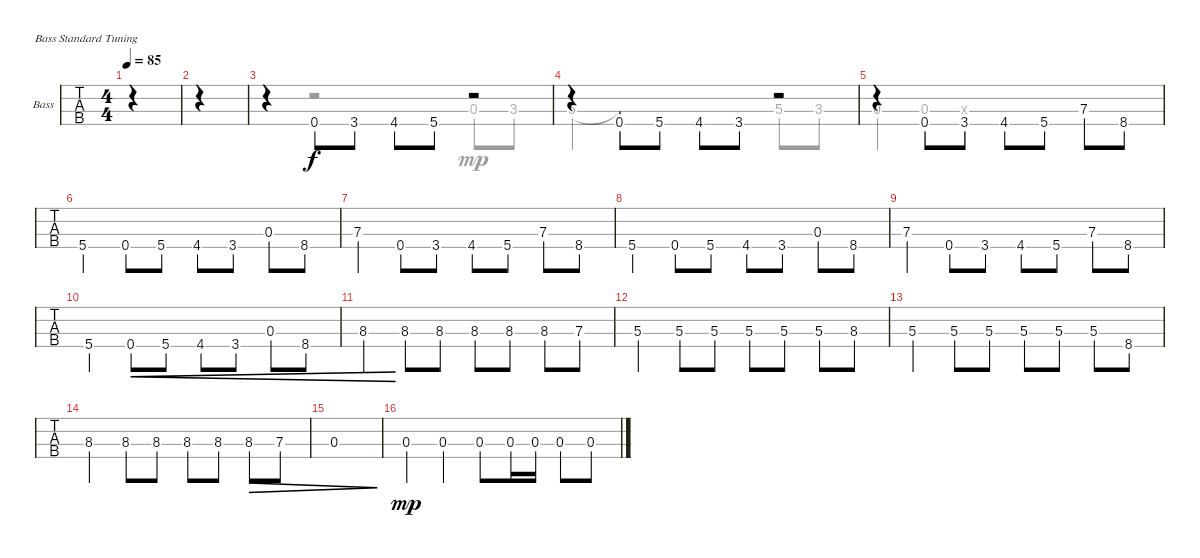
\defaultSystemsLayout 4
\bracketExtendMode groupsimilarinstruments
\firstSystemTrackNameOrientation horizontal
\otherSystemsTrackNameOrientation horizontal
\track ("Bass" "Bass") {instrument electricbassfinger}
\staff {tabs}
\tuning (G2 D2 A1 E1)
\voice
\ts (4 4)
\tempo 85
\clef g2
\scale
0.481781
\ks c
|
\scale
0.259109 |
\scale
0.259109 r.4 0.4.8 3.4.8 4.4.8 5.4.8 r.2 |
\scale
0.333333 r.4 0.4.8 5.4.8 4.4.8 3.4.8 r.2 |
\scale
0.333333 r.4 0.4.8 3.4.8 4.4.8 5.4.8 7.3{ac}.8 8.4{ac}.8 |
\scale
0.333333 5.4{ac}.4 0.4.8 5.4.8 4.4.8 3.4.8 0.3{ac}.8 8.4{ac}.8 |
\scale
0.333333 7.3{ac}.4 0.4.8 3.4.8 4.4.8 5.4.8 7.3{ac}.8 8.4{ac}.8 |
\scale
0.333333 5.4{ac}.4 0.4.8 5.4.8 4.4.8 3.4.8 0.3{ac}.8 8.4{ac}.8 |
\scale
0.333333 7.3{ac}.4 0.4.8 3.4.8 4.4.8 5.4.8 7.3{ac}.8 8.4{ac}.8 |
\scale
0.333333 5.4{ac}.4 0.4.8{cre} 5.4.8{cre} 4.4.8{cre} 3.4.8{cre} 0.3{ac}.8{cre} 8.4{ac}.8{cre} |
\scale
0.333333 8.3{ac}.4{cre} 8.3.8{dy f} 8.3.8 8.3.8 8.3.8 8.3.8 7.3.8 |
\scale
0.333333 5.3.4 5.3.8 5.3.8 5.3.8 5.3.8 5.3.8 8.3.8 |
5.3.4 5.3.8 5.3.8 5.3.8 5.3.8 5.3.8 8.4.8 |
8.3.4 8.3.8 8.3.8 8.3.8 8.3.8 8.3.8{dec} 7.3.8{dec} |
0.3.1{dec} |
0.3.4{dy mp} 0.3.4 0.3.8 0.3.16 0.3.16 0.3.8 0.3.8
\voice
\clef g2
\ottava regular
\simile none
\scale
0.481781
\ks c
|
\scale
0.259109 |
\scale
0.259109 r.4 r.2 0.3.8 3.3.8 |
\scale
0.333333 5.3.4 5.3{t}.2 5.3.8 3.3.8 |
\scale
0.333333 0.3.4 0.3.8 0.3{x}.8 |
\scale
0.333333 |
\scale
0.333333 |
\scale
0.333333 |
\scale
0.333333 |
\scale
0.333333 |
\scale
0.333333 |
\scale
0.333333 |
|
|
|
